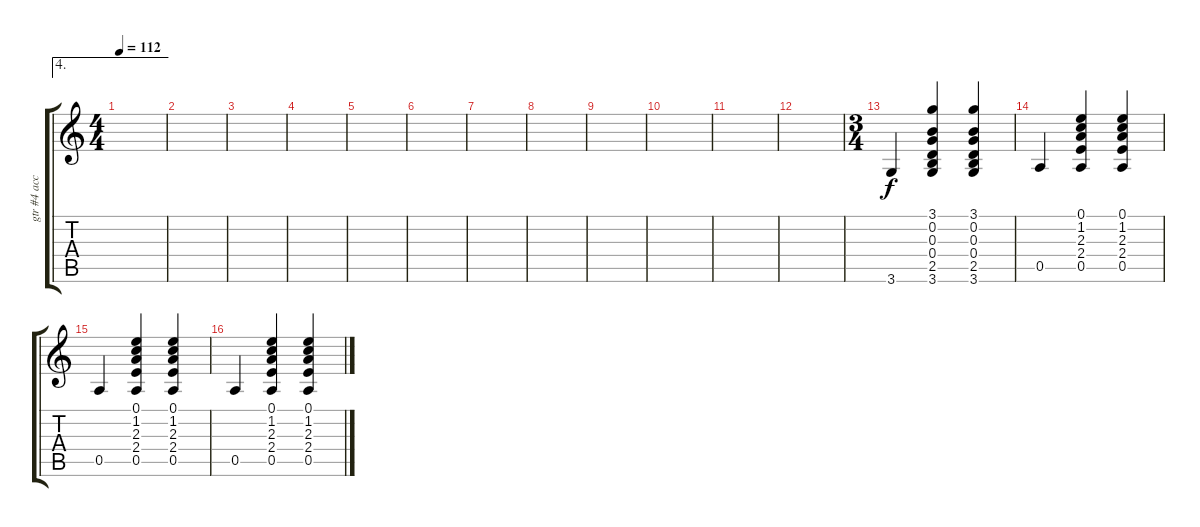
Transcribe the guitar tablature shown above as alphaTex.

\track ("gtr #4 acc" "gtr #4 acc") {instrument acousticguitarsteel}
\staff {score tabs}
\tuning (E4 B3 G3 D3 A2 E2) {hide}
\ae 4
\ts (4 4)
\tempo 112
\clef g2
\ks c
|
|
|
|
|
|
|
|
|
|
|
|
\ts (3 4)
3.6.4 (3.1 0.2 0.3 0.4 2.5 3.6).4 (3.1 0.2 0.3 0.4 2.5 3.6).4 |
0.5.4 (0.1 1.2 2.3 2.4 0.5).4 (0.1 1.2 2.3 2.4 0.5).4 |
0.5.4 (0.1 1.2 2.3 2.4 0.5).4 (0.1 1.2 2.3 2.4 0.5).4 |
0.5.4 (0.1 1.2 2.3 2.4 0.5).4 (0.1 1.2 2.3 2.4 0.5).4
